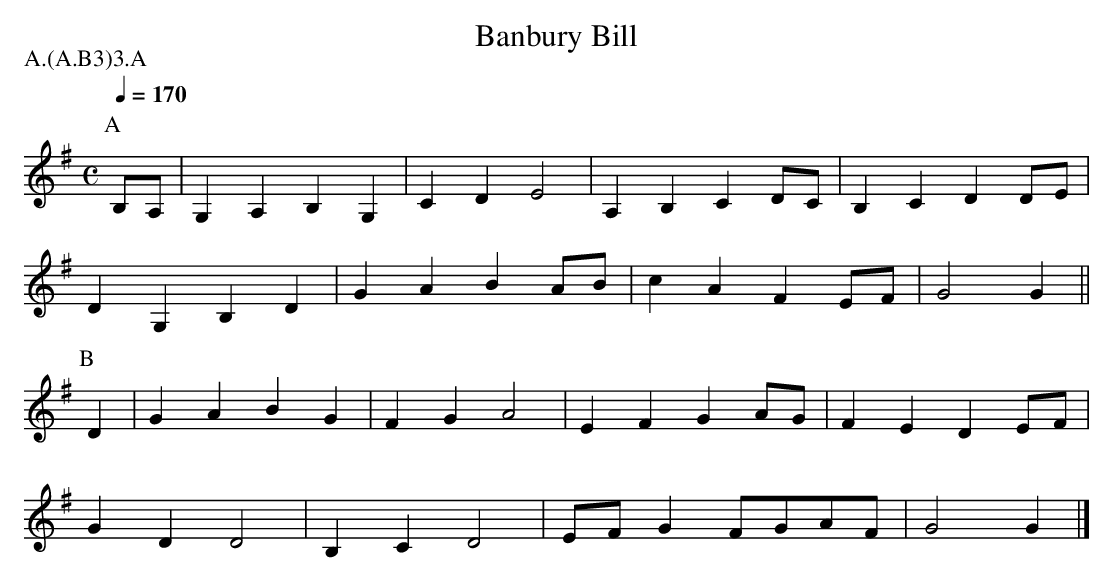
X:1
T:Banbury Bill
M:C
L:1/4
Q:1/4=170
P:A.(A.B3)3.A
K:Gmaj clef=treble
P:A
B,/2A,/2 | G,A, B,G, | CD E2 | A,B, CD/2C/2 | B,C D D/2E/2 |
DG, B,D | GA B A/2B/2 | cA FE/2F/2 | G2 G ||
P:B
D | GA BG | FG A2 | EF GA/2G/2 | FE D E/2F/2 |
GD D2 | B,C D2 | E/2F/2 G F/2G/2A/2F/2 | G2 G |]
